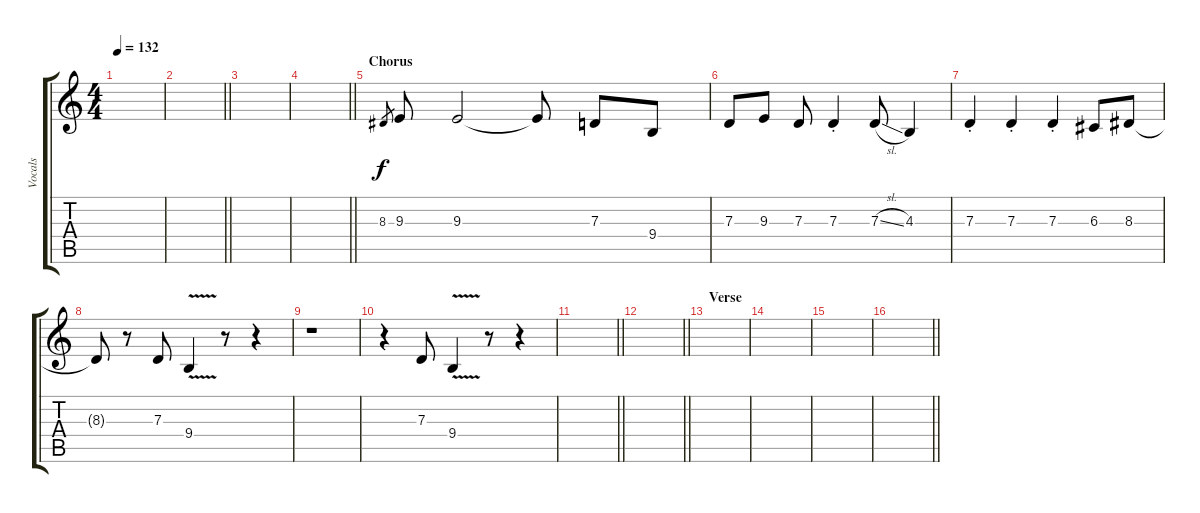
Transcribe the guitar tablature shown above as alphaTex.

\track ("Vocals" "Vocals") {instrument voiceoohs}
\staff {score tabs}
\tuning (E4 B3 G3 D3 A2 E2) {hide}
\ts (4 4)
\tempo 132
\clef g2
\ks c
|
\barLineRight lightlight
|
|
\barLineRight lightlight
|
\section ("" "Chorus")
8.3.8{gr} 9.3.8 9.3.2 9.3{t}.8 7.3.8 9.4.8 |
7.3.8 9.3.8 7.3.8 7.3{st}.4 7.3{sl}.8 4.3.4 |
7.3{st}.4 7.3{st}.4 7.3{st}.4 6.3.8 8.3.8 |
8.3{t}.8 r.8 7.3.8 9.4{v}.4 r.8 r.4 |
r.1 |
r.4 7.3.8 9.4{v}.4 r.8 r.4 |
\barLineRight lightlight
|
\barLineRight lightlight
|
\section ("" "Verse")
|
|
|
\barLineRight lightlight
